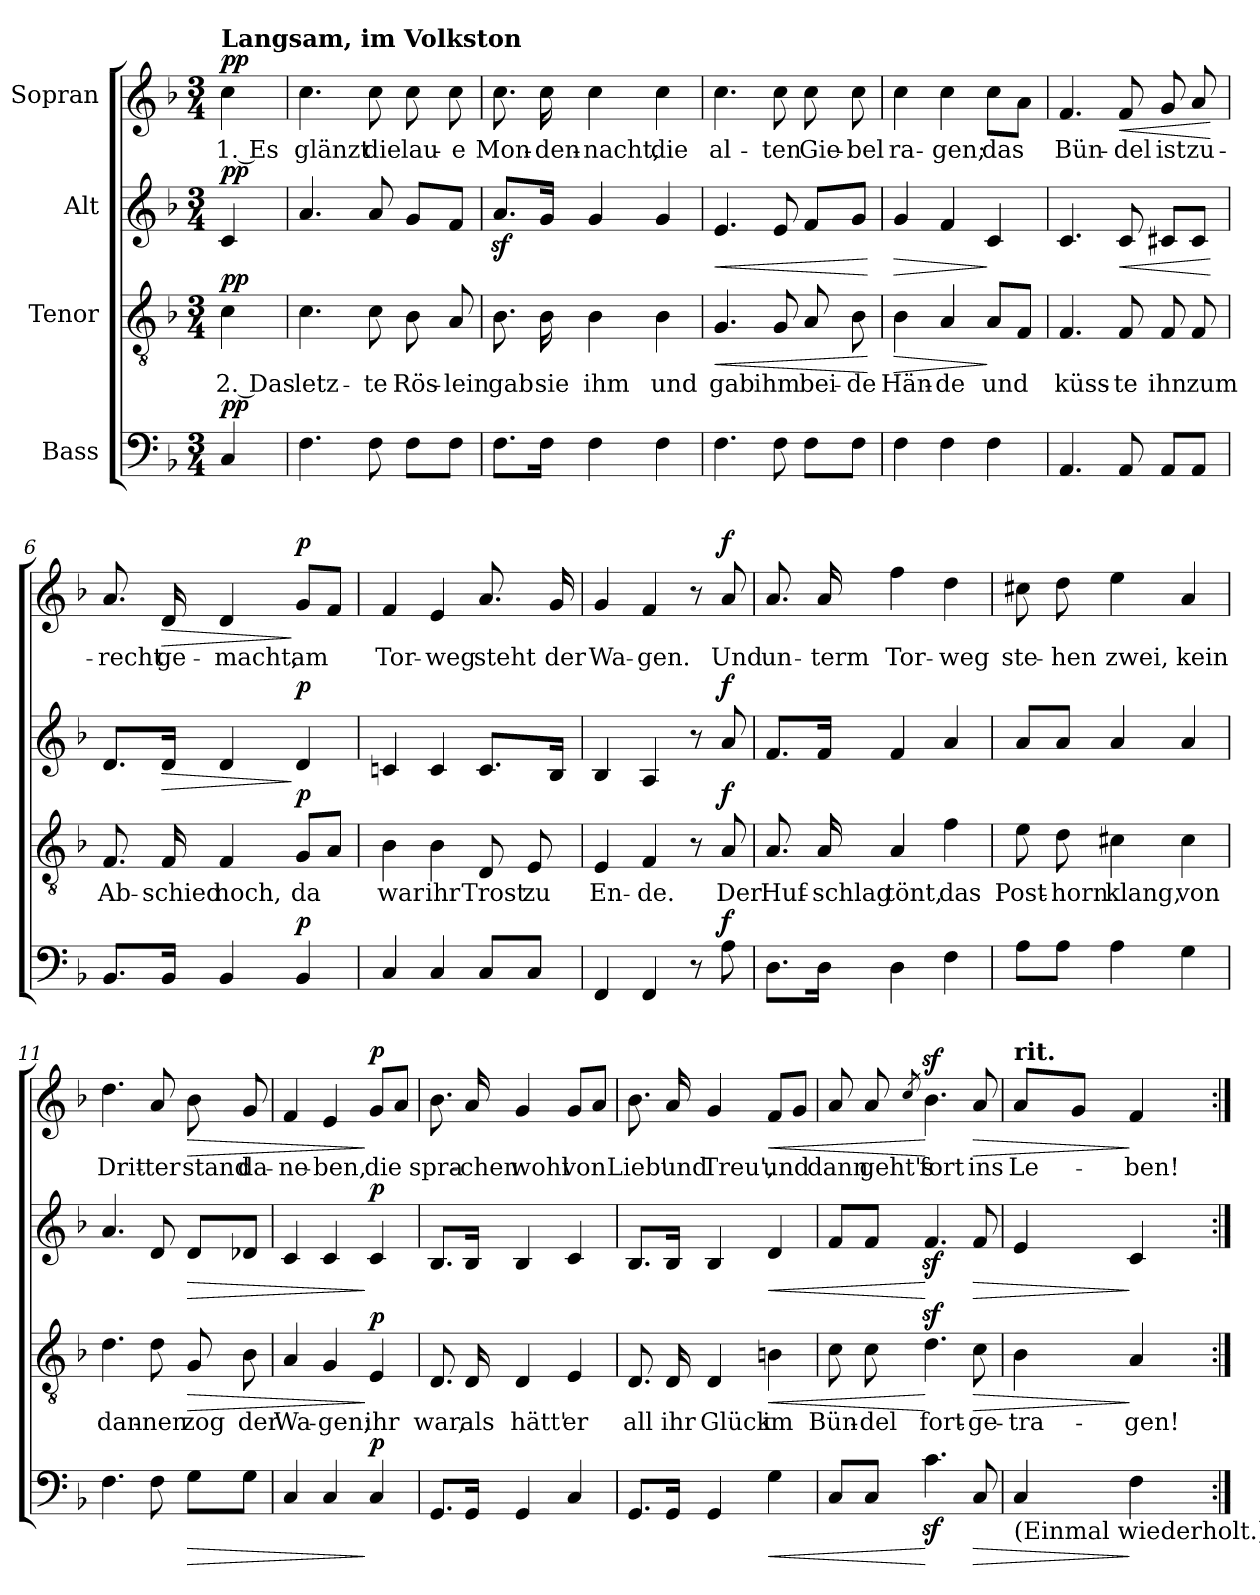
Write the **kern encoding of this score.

**kern	**dynam	**kern	**text	**dynam	**kern	**dynam	**kern	**text	**dynam
*part4	*part4	*part3	*part3	*part3	*part2	*part2	*part1	*part1	*part1
*staff4	*staff4	*staff3	*staff3	*staff3	*staff2	*staff2	*staff1	*staff1	*staff1
*I"Bass	*	*I"Tenor	*	*	*I"Alt	*	*I"Sopran	*	*
*clefF4	*	*clefGv2	*	*	*clefG2	*	*clefG2	*	*
*k[b-]	*	*k[b-]	*	*	*k[b-]	*	*k[b-]	*	*
*M3/4	*	*M3/4	*	*	*M3/4	*	*M3/4	*	*
*MM60	*	*MM60	*	*	*MM60	*	*MM60	*	*
=	=	=	=	=	=	=	=	=	=
!	!	!	!	!	!	!	!LO:TX:a:B:t=Langsam, im Volkston	!	!
!	!LO:DY:a	!	!	!LO:DY:a	!	!LO:DY:a	!	!	!LO:DY:a
4C/	pp	4c\	2. Das	pp	4c/	pp	4cc\	1. Es	pp
=1	=1	=1	=1	=1	=1	=1	=1	=1	=1
4.F\	.	4.c\	letz-	.	4.a/	.	4.cc\	glänzt	.
8F\	.	8c\	-te	.	8a/	.	8cc\	die	.
8F\L	.	8B-\	Rös-	.	8g/L	.	8cc\	lau-	.
8F\J	.	8A/	-lein	.	8f/J	.	8cc\	-e	.
=2	=2	=2	=2	=2	=2	=2	=2	=2	=2
8.F\L	.	8.B-\	gab	.	8.az>/L	.	8.cc\	Mon-	.
16F\Jk	.	16B-\	sie	.	16g/Jk	.	16cc\	-den-	.
4F\	.	4B-\	ihm	.	4g/	.	4cc\	-nacht,	.
4F\	.	4B-\	und	.	4g/	.	4cc\	die	.
=3	=3	=3	=3	=3	=3	=3	=3	=3	=3
!	!	!	!	!LO:HP:b	!	!LO:HP:b	!	!	!
4.F\	.	4.G/	gab	<	4.e/	<	4.cc\	al-	.
8F\	.	8G/	ihm	.	8e/	.	8cc\	-ten	.
8F\L	.	8A/	bei-	.	8f/L	.	8cc\	Gie-	.
8F\J	.	8B-\	-de	.	8g/J	.	8cc\	-bel	.
.	.	.	.	[	.	[	.	.	.
=4	=4	=4	=4	=4	=4	=4	=4	=4	=4
!	!	!	!	!LO:HP:b	!	!LO:HP:b	!	!	!
4F\	.	4B-\	Hän-	>	4g/	>	4cc\	ra-	.
4F\	.	4A/	-de	.	4f/	.	4cc\	-gen;	.
4F\	.	8A/L	und	]	4c/	]	8cc\L	das	.
.	.	8F/J	.	.	.	.	8a\J	.	.
!!LO:LB:g=z
=5	=5	=5	=5	=5	=5	=5	=5	=5	=5
4.AA/	.	4.F/	küss-	.	4.c/	.	4.f/	Bün-	.
!	!	!	!	!	!	!LO:HP:b	!	!	!LO:HP:b
8AA/	.	8F/	-te	.	8c/	<	8f/	-del	<
8AA/L	.	8F/	ihn	.	8c#X/L	.	8g/	ist	.
8AA/J	.	8F/	zum	.	8c#/J	.	8a/	zu-	.
.	.	.	.	.	.	[	.	.	[
=6	=6	=6	=6	=6	=6	=6	=6	=6	=6
8.BB-/L	.	8.F/	Ab-	.	8.d/L	.	8.a/	-recht	.
!	!	!	!	!	!	!LO:HP:b	!	!	!LO:HP:b
16BB-/Jk	.	16F/	-schied	.	16d/Jk	>	16d/	ge-	>
4BB-/	.	4F/	noch,	.	4d/	.	4d/	-macht,	.
!	!LO:DY:a	!	!	!LO:DY:a	!	!LO:DY:n=1:a	!	!	!LO:DY:n=1:a
4BB-/	p	8G/L	da	p	4d/	] p	8g/L	am	] p
.	.	8A/J	.	.	.	.	8f/J	.	.
=7	=7	=7	=7	=7	=7	=7	=7	=7	=7
4C/	.	4B-\	war	.	4cn/	.	4f/	Tor-	.
4C/	.	4B-\	ihr	.	4c/	.	4e/	-weg	.
8C/L	.	8D/	Trost	.	8.c/L	.	8.a/	steht	.
8C/J	.	8E/	zu	.	.	.	.	.	.
.	.	.	.	.	16B-/Jk	.	16g/	der	.
=8	=8	=8	=8	=8	=8	=8	=8	=8	=8
4FF/	.	4E/	En-	.	4B-/	.	4g/	Wa-	.
4FF/	.	4F/	-de.	.	4A/	.	4f/	-gen.	.
8r	.	8r	.	.	8r	.	8r	.	.
!	!LO:DY:a	!	!	!LO:DY:a	!	!LO:DY:a	!	!	!LO:DY:a
8A\	f	8A/	Der	f	8a/	f	8a/	Und	f
!!LO:LB:g=z
=9	=9	=9	=9	=9	=9	=9	=9	=9	=9
8.D\L	.	8.A/	Huf-	.	8.f/L	.	8.a/	un-	.
16D\Jk	.	16A/	-schlag	.	16f/Jk	.	16a/	-term	.
4D\	.	4A/	tönt,	.	4f/	.	4ff\	Tor-	.
4F\	.	4f\	das	.	4a/	.	4dd\	-weg	.
=10	=10	=10	=10	=10	=10	=10	=10	=10	=10
8A\L	.	8e\	Post-	.	8a/L	.	8cc#X\	ste-	.
8A\J	.	8d\	-horn	.	8a/J	.	8dd\	-hen	.
4A\	.	4c#X\	klang,	.	4a/	.	4ee\	zwei,	.
4G\	.	4c#\	von	.	4a/	.	4a/	kein	.
=11	=11	=11	=11	=11	=11	=11	=11	=11	=11
4.F\	.	4.d\	dan-	.	4.a/	.	4.dd\	Drit-	.
8F\	.	8d\	-nen	.	8d/	.	8a/	-ter	.
!	!LO:HP:b	!	!	!LO:HP:b	!	!LO:HP:b	!	!	!LO:HP:b
8G\L	>	8G/	zog	>	8d/L	>	8b-\	stand	>
8G\J	.	8B-\	der	.	8d-X/J	.	8g/	da-	.
=12	=12	=12	=12	=12	=12	=12	=12	=12	=12
4C/	.	4A/	Wa-	.	4c/	.	4f/	-ne-	.
4C/	.	4G/	-gen;	.	4c/	.	4e/	-ben,	.
!	!LO:DY:n=1:a	!	!	!LO:DY:n=1:a	!	!LO:DY:n=1:a	!	!	!LO:DY:n=1:a
4C/	] p	4E/	ihr	] p	4c/	] p	8g/L	die	] p
.	.	.	.	.	.	.	8a/J	.	.
!!LO:LB:g=z
=13	=13	=13	=13	=13	=13	=13	=13	=13	=13
8.GG/L	.	8.D/	war,	.	8.B-/L	.	8.b-\	spra-	.
16GG/Jk	.	16D/	als	.	16B-/Jk	.	16a/	-chen	.
4GG/	.	4D/	hätt'	.	4B-/	.	4g/	wohl	.
4C/	.	4E/	er	.	4c/	.	8g/L	von	.
.	.	.	.	.	.	.	8a/J	.	.
=14	=14	=14	=14	=14	=14	=14	=14	=14	=14
8.GG/L	.	8.D/	all	.	8.B-/L	.	8.b-\	Lieb'	.
16GG/Jk	.	16D/	ihr	.	16B-/Jk	.	16a/	und	.
4GG/	.	4D/	Glück	.	4B-/	.	4g/	Treu',	.
!	!LO:HP:b	!	!	!LO:HP:b	!	!LO:HP:b	!	!	!LO:HP:b
4G\	<	4Bn\	im	<	4d/	<	8f/L	und	<
.	.	.	.	.	.	.	8g/J	.	.
=15	=15	=15	=15	=15	=15	=15	=15	=15	=15
8C/L	.	8c\	Bün-	.	8f/L	.	8a/	dann	.
8C/J	.	8c\	-del	.	8f/J	.	8a/	geht's	.
.	.	.	.	.	.	.	8qcc/	.	.
4.cz>\	[	4.dz>\	fort-	[	4.fz>/	[	4.b-z>\	fort	[
!	!LO:HP:b	!	!	!LO:HP:b	!	!LO:HP:b	!	!	!LO:HP:b
8C/	>	8c\	-ge-	>	8f/	>	8a/	ins	>
=16	=16	=16	=16	=16	=16	=16	=16	=16	=16
!	!	!	!	!	!	!	!LO:TX:a:B:t=rit.	!	!
!LO:TX:b:t=(Einmal wiederholt.)	!	!	!	!	!	!	!	!	!
4C/	.	4B-\	-tra-	.	4e/	.	8a/L	Le-	.
.	.	.	.	.	.	.	8g/J	.	.
4F\	]	4A/	-gen!	]	4c/	]	4f/	-ben!	]
=:|!	=:|!	=:|!	=:|!	=:|!	=:|!	=:|!	=:|!	=:|!	=:|!
*-	*-	*-	*-	*-	*-	*-	*-	*-	*-
